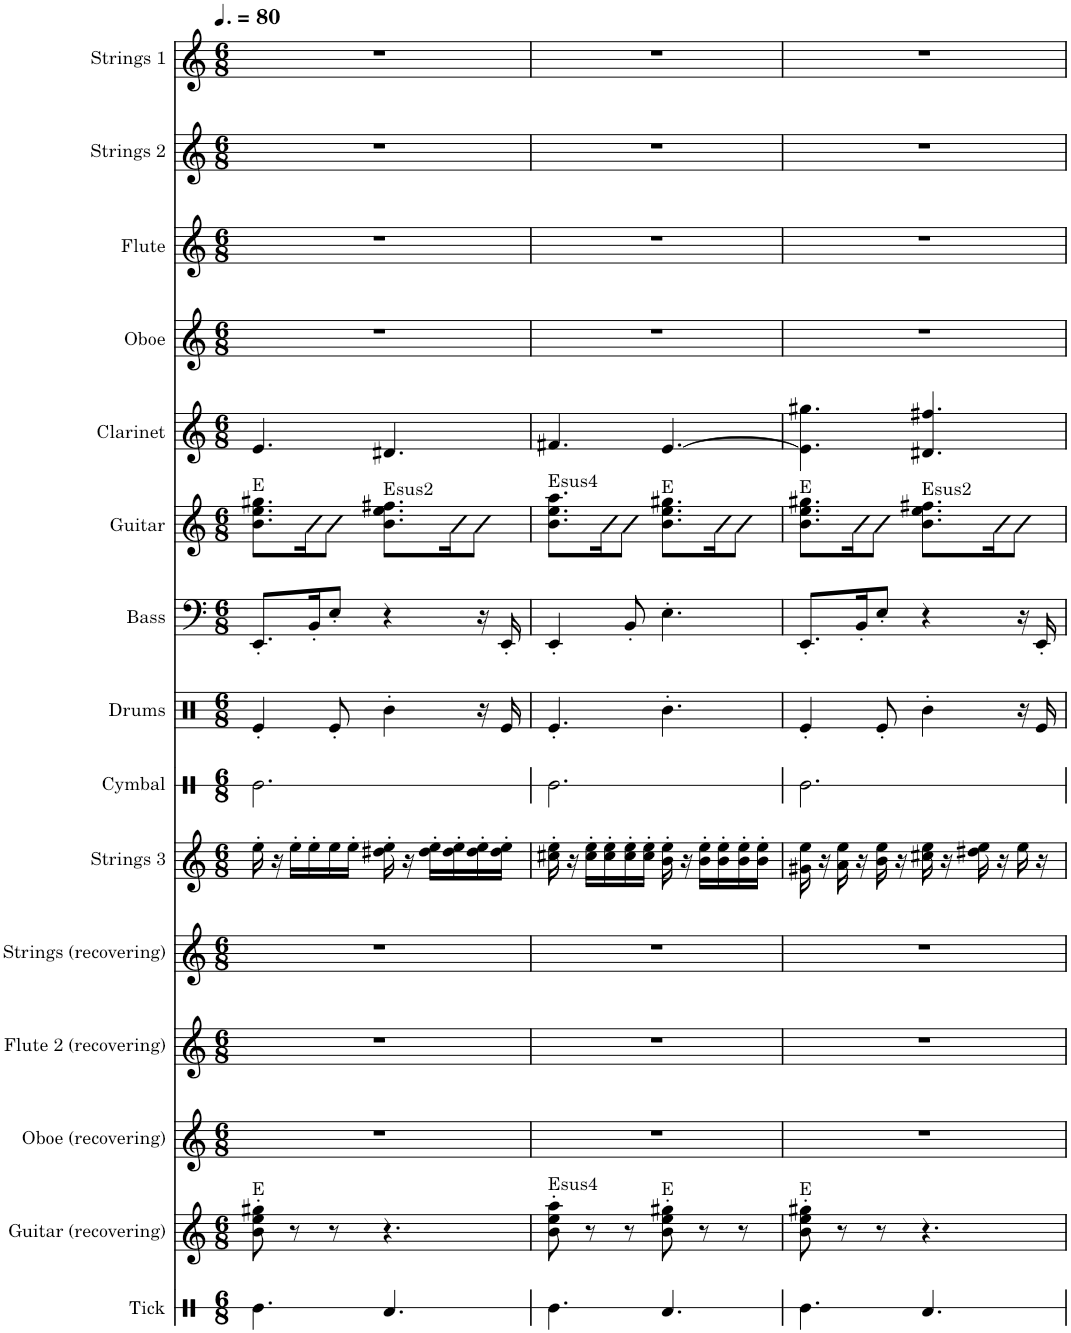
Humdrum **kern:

**kern	**kern	**kern	**kern	**kern	**kern	**kern	**kern	**kern	**kern	**kern	**kern	**kern	**kern	**kern	**kern	**kern
*part17	*part16	*part15	*part14	*part13	*part12	*part11	*part10	*part9	*part8	*part7	*part6	*part5	*part4	*part3	*part2	*part1
*staff17	*staff16	*staff15	*staff14	*staff13	*staff12	*staff11	*staff10	*staff9	*staff8	*staff7	*staff6	*staff5	*staff4	*staff3	*staff2	*staff1
*I"Tick	*I"Guitar (recovering)	*I"Guitar (recovering)	*I"Oboe (recovering)	*I"Flute 2 (recovering)	*I"Strings (recovering)	*I"Strings 3	*I"Cymbal	*I"Drums	*I"Bass	*I"Guitar	*I"Guitar	*I"Clarinet	*I"Oboe	*I"Flute	*I"Strings 2	*I"Strings 1
*I'Tick	*I'Guit. (r)	*I'Guit. (r)	*I'Ob. (r)	*I'Fl. (r)	*I'St. (r)	*I'St. 3	*I'Cym.	*I'Dr.	*I'Bs.	*I'Guit.	*I'Guit.	*I'Cl.	*I'Ob.	*I'Fl.	*I'Str. 2	*I'Str. 1
*stria1	*	*stria5	*	*	*	*	*stria1	*	*	*	*stria5	*	*	*	*	*
*clefX	*clefG2	*clefG2	*clefG2	*clefG2	*clefG2	*clefG2	*clefX	*clefX	*clefF4	*clefG2	*clefG2	*clefG2	*clefG2	*clefG2	*clefG2	*clefG2
*	*Trd7c12	*	*	*	*Trd7c12	*Trd7c12	*	*	*Trd7c12	*Trd7c12	*	*Trd7c12	*	*	*Trd7c12	*Trd7c12
*k[]	*k[]	*k[]	*k[]	*k[]	*k[]	*k[]	*k[]	*k[]	*k[]	*k[]	*k[]	*k[]	*k[]	*k[]	*k[]	*k[]
*M6/8	*M6/8	*M6/8	*M6/8	*M6/8	*M6/8	*M6/8	*M6/8	*M6/8	*M6/8	*M6/8	*M6/8	*M6/8	*M6/8	*M6/8	*M6/8	*M6/8
*MM120	*MM120	*MM120	*MM120	*MM120	*MM120	*MM120	*MM120	*MM120	*MM120	*MM120	*MM120	*MM120	*MM120	*MM120	*MM120	*MM120
=1	=1	=1	=1	=1	=1	=1	=1	=1	=1	=1	=1	=1	=1	=1	=1	=1
!	!	!	!	!	!	!	!	!	!	!LO:TX:a:t=E	!	!	!	!	!	!
!	!LO:TX:a:t=E	!	!	!	!	!	!	!	!	!	!	!	!	!	!	!
4.Re\	8b\' 8ee\' 8gg#X\'	8e'	2.r	2.r	2.r	16ee'\	2.Re\	4Re'/	8.EE'/L	8.b\ 8.ee\ 8.gg#X\L	4.e'	4.e/	2.r	2.r	2.r	2.r
.	.	.	.	.	.	16r	.	.	.	.	.	.	.	.	.	.
.	8r	8r	.	.	.	16ee'\LL	.	.	.	.	.	.	.	.	.	.
.	.	.	.	.	.	16ee'\	.	.	16BB'/K	16b\ 16ee\ 16gg#\K	.	.	.	.	.	.
.	8r	8r	.	.	.	16ee\	.	8Re'/	8E'/J	8b\ 8ee\ 8gg#\J	.	.	.	.	.	.
.	.	.	.	.	.	16ee'\JJ	.	.	.	.	.	.	.	.	.	.
!	!	!	!	!	!	!	!	!	!	!LO:TX:a:t=Esus2	!	!	!	!	!	!
!	!	!LO:N:vis=4	!	!	!	!	!	!	!	!	!	!	!	!	!	!
4.Rd/	4.r	4.r	.	.	.	16dd#X\' 16ee\'	.	4R'\	4r	8.b\ 8.ee\ 8.ff#X\L	4.d#X'	4.d#X/	.	.	.	.
.	.	.	.	.	.	16r	.	.	.	.	.	.	.	.	.	.
.	.	.	.	.	.	16dd#\' 16ee\'LL	.	.	.	.	.	.	.	.	.	.
.	.	.	.	.	.	16dd#\' 16ee\'	.	.	.	16b\ 16ee\ 16ff#\K	.	.	.	.	.	.
.	.	.	.	.	.	16dd#\' 16ee\'	.	16r	16r	8b\ 8ee\ 8ff#\J	.	.	.	.	.	.
.	.	.	.	.	.	16dd#\' 16ee\'JJ	.	16Re/	16EE'/	.	.	.	.	.	.	.
=2	=2	=2	=2	=2	=2	=2	=2	=2	=2	=2	=2	=2	=2	=2	=2	=2
!	!	!	!	!	!	!	!	!	!	!LO:TX:a:t=Esus4	!	!	!	!	!	!
!	!LO:TX:a:t=Esus4	!	!	!	!	!	!	!	!	!	!	!	!	!	!	!
4.Re\	8b\' 8ee\' 8aa\'	8e#X'	2.r	2.r	2.r	16cc#X\' 16ee\'	2.Re\	4.Re'/	4EE'/	8.b\ 8.ee\ 8.aa\L	4.e#X'	4.f#X/	2.r	2.r	2.r	2.r
.	.	.	.	.	.	16r	.	.	.	.	.	.	.	.	.	.
.	8r	8r	.	.	.	16cc#\' 16ee\'LL	.	.	.	.	.	.	.	.	.	.
.	.	.	.	.	.	16cc#\' 16ee\'	.	.	.	16b\ 16ee\ 16aa\K	.	.	.	.	.	.
.	8r	8r	.	.	.	16cc#\' 16ee\'	.	.	8BB'/	8b\ 8ee\ 8aa\J	.	.	.	.	.	.
.	.	.	.	.	.	16cc#\' 16ee\'JJ	.	.	.	.	.	.	.	.	.	.
!	!	!	!	!	!	!	!	!	!	!LO:TX:a:t=E	!	!	!	!	!	!
!	!LO:TX:a:t=E	!	!	!	!	!	!	!	!	!	!	!	!	!	!	!
4.Rd/	8b\' 8ee\' 8gg#X\'	8en'	.	.	.	16b\' 16ee\'	.	4.R'\	4.E'\	8.b\ 8.ee\ 8.gg#X\L	4.en'	[4.e/	.	.	.	.
.	.	.	.	.	.	16r	.	.	.	.	.	.	.	.	.	.
.	8r	8r	.	.	.	16b\' 16ee\'LL	.	.	.	.	.	.	.	.	.	.
.	.	.	.	.	.	16b\' 16ee\'	.	.	.	16b\ 16ee\ 16gg#\K	.	.	.	.	.	.
.	8r	8r	.	.	.	16b\' 16ee\'	.	.	.	8b\ 8ee\ 8gg#\J	.	.	.	.	.	.
.	.	.	.	.	.	16b\' 16ee\'JJ	.	.	.	.	.	.	.	.	.	.
=3	=3	=3	=3	=3	=3	=3	=3	=3	=3	=3	=3	=3	=3	=3	=3	=3
!	!	!	!	!	!	!	!	!	!	!LO:TX:a:t=E	!	!	!	!	!	!
!	!LO:TX:a:t=E	!	!	!	!	!	!	!	!	!	!	!	!	!	!	!
4.Re\	8b\' 8ee\' 8gg#X\'	8e'	2.r	2.r	2.r	16g#X\ 16ee\	2.Re\	4Re'/	8.EE'/L	8.b\ 8.ee\ 8.gg#X\L	4.e'	4.e\] 4.gg#X\	2.r	2.r	2.r	2.r
.	.	.	.	.	.	16r	.	.	.	.	.	.	.	.	.	.
.	8r	8r	.	.	.	16a\ 16ee\	.	.	.	.	.	.	.	.	.	.
.	.	.	.	.	.	16r	.	.	16BB'/K	16b\ 16ee\ 16gg#\K	.	.	.	.	.	.
.	8r	8r	.	.	.	16b\ 16ee\	.	8Re'/	8E'/J	8b\ 8ee\ 8gg#\J	.	.	.	.	.	.
.	.	.	.	.	.	16r	.	.	.	.	.	.	.	.	.	.
!	!	!	!	!	!	!	!	!	!	!LO:TX:a:t=Esus2	!	!	!	!	!	!
!	!	!LO:N:vis=4	!	!	!	!	!	!	!	!	!	!	!	!	!	!
4.Rd/	4.r	4.r	.	.	.	16cc#X\ 16ee\	.	4R'\	4r	8.b\ 8.ee\ 8.ff#X\L	4.d#X'	4.d#X/ 4.ff#X/	.	.	.	.
.	.	.	.	.	.	16r	.	.	.	.	.	.	.	.	.	.
.	.	.	.	.	.	16dd#X\ 16ee\	.	.	.	.	.	.	.	.	.	.
.	.	.	.	.	.	16r	.	.	.	16b\ 16ee\ 16ff#\K	.	.	.	.	.	.
.	.	.	.	.	.	16ee\	.	16r	16r	8b\ 8ee\ 8ff#\J	.	.	.	.	.	.
.	.	.	.	.	.	16r	.	16Re/	16EE'/	.	.	.	.	.	.	.
=	=	=	=	=	=	=	=	=	=	=	=	=	=	=	=	=
*-	*-	*-	*-	*-	*-	*-	*-	*-	*-	*-	*-	*-	*-	*-	*-	*-
